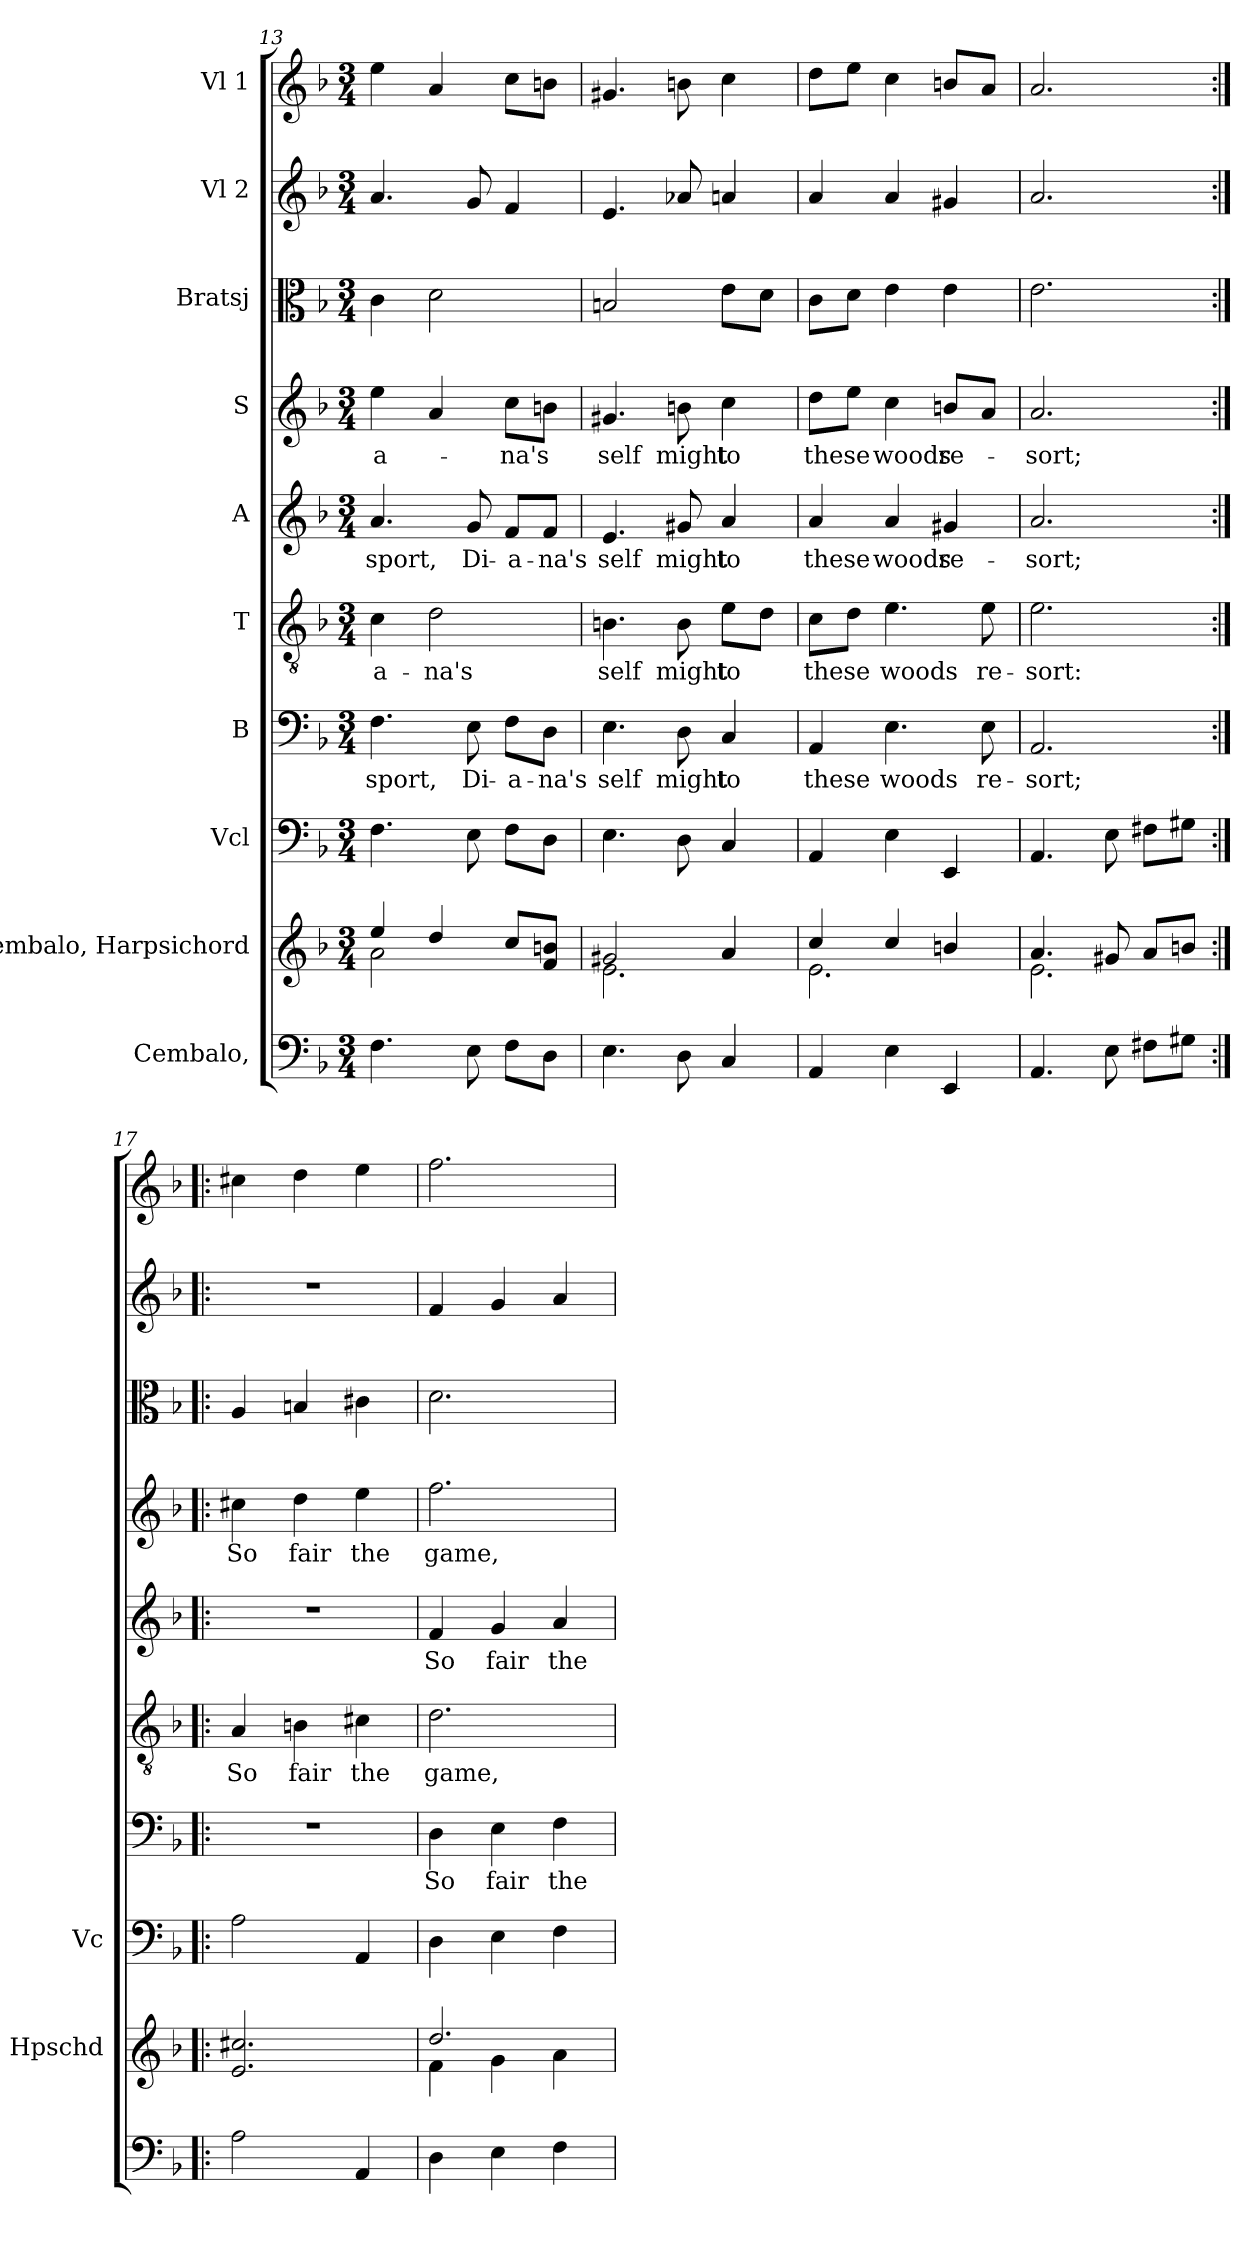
**kern	**kern	**kern	**kern	**text	**kern	**text	**kern	**text	**kern	**text	**kern	**kern	**kern
*part10	*part9	*part8	*part7	*part7	*part6	*part6	*part5	*part5	*part4	*part4	*part3	*part2	*part1
*staff10	*staff9	*staff8	*staff7	*staff7	*staff6	*staff6	*staff5	*staff5	*staff4	*staff4	*staff3	*staff2	*staff1
*I"Cembalo,	*I"Cembalo, Harpsichord	*I"Vcl	*I"B	*	*I"T	*	*I"A	*	*I"S	*	*I"Bratsj	*I"Vl 2	*I"Vl 1
*	*I'Hpschd	*I'Vc	*	*	*	*	*	*	*	*	*	*	*
*clefF4	*clefG2	*clefF4	*clefF4	*	*clefGv2	*	*clefG2	*	*clefG2	*	*clefC3	*clefG2	*clefG2
*k[b-]	*k[b-]	*k[b-]	*k[b-]	*	*k[b-]	*	*k[b-]	*	*k[b-]	*	*k[b-]	*k[b-]	*k[b-]
*M3/4	*M3/4	*M3/4	*M3/4	*	*M3/4	*	*M3/4	*	*M3/4	*	*M3/4	*M3/4	*M3/4
=13	=13	=13	=13	=13	=13	=13	=13	=13	=13	=13	=13	=13	=13
*	*^	*	*	*	*	*	*	*	*	*	*	*	*
!	!	!	!	!	!LO:LY:b	!	!LO:LY:b	!	!LO:LY:b	!	!LO:LY:b	!	!	!
4.F\	4ee/	2a\	4.F\	4.F\	sport,	4c\	-a-	4.a/	sport,	4ee\	-a-	4c\	4.a/	4ee\
!	!	!	!	!	!	!	!LO:LY:b	!	!	!	!	!	!	!
.	4dd/	.	.	.	.	2d\	-na's	.	.	4a/	.	2d\	.	4a/
!	!	!	!	!	!LO:LY:b	!	!	!	!LO:LY:b	!	!	!	!	!
8E\	.	.	8E\	8E\	Di-	.	.	8g/	Di-	.	.	.	8g/	.
!	!	!	!	!	!LO:LY:b	!	!	!	!LO:LY:b	!	!LO:LY:b	!	!	!
8F\L	8cc/L	4ryy	8F\L	8F\L	-a-	.	.	8f/L	-a-	8cc\L	-na's	.	4f/	8cc\L
!	!	!	!	!	!LO:LY:b	!	!	!	!LO:LY:b	!	!	!	!	!
8D\J	8f/ 8bn/J	.	8D\J	8D\J	-na's	.	.	8f/J	-na's	8bn\J	.	.	.	8bn\J
!!LO:PB:g=z
=14	=14	=14	=14	=14	=14	=14	=14	=14	=14	=14	=14	=14	=14	=14
!	!	!	!	!	!LO:LY:b	!	!LO:LY:b	!	!LO:LY:b	!	!LO:LY:b	!	!	!
4.E\	2g#X/	2.e\	4.E\	4.E\	self	4.Bn\	self	4.e/	self	4.g#X/	self	2Bn/	4.e/	4.g#X/
!	!	!	!	!	!LO:LY:b	!	!LO:LY:b	!	!LO:LY:b	!	!LO:LY:b	!	!	!
8D\	.	.	8D\	8D\	might	8B\	might	8g#X/	might	8bn\	might	.	8a-X/	8bn\
!	!	!	!	!	!LO:LY:b	!	!LO:LY:b	!	!LO:LY:b	!	!LO:LY:b	!	!	!
4C/	4a/	.	4C/	4C/	to	8e\L	to	4a/	to	4cc\	to	8e\L	4an/	4cc\
.	.	.	.	.	.	8d\J	.	.	.	.	.	8d\J	.	.
=15	=15	=15	=15	=15	=15	=15	=15	=15	=15	=15	=15	=15	=15	=15
!	!	!	!	!	!LO:LY:b	!	!LO:LY:b	!	!LO:LY:b	!	!LO:LY:b	!	!	!
4AA/	4cc/	2.e\	4AA/	4AA/	these	8c\L	these	4a/	these	8dd\L	these	8c\L	4a/	8dd\L
.	.	.	.	.	.	8d\J	.	.	.	8ee\J	.	8d\J	.	8ee\J
!	!	!	!	!	!LO:LY:b	!	!LO:LY:b	!	!LO:LY:b	!	!LO:LY:b	!	!	!
4E\	4cc/	.	4E\	4.E\	woods	4.e\	woods	4a/	woods	4cc\	woods	4e\	4a/	4cc\
!	!	!	!	!	!	!	!	!	!LO:LY:b	!	!LO:LY:b	!	!	!
4EE/	4bn/	.	4EE/	.	.	.	.	4g#X/	re-	8bn/L	re-	4e\	4g#X/	8bn/L
!	!	!	!	!	!LO:LY:b	!	!LO:LY:b	!	!	!	!	!	!	!
.	.	.	.	8E\	re-	8e\	re-	.	.	8a/J	.	.	.	8a/J
=16	=16	=16	=16	=16	=16	=16	=16	=16	=16	=16	=16	=16	=16	=16
!	!	!	!	!	!LO:LY:b	!	!LO:LY:b	!	!LO:LY:b	!	!LO:LY:b	!	!	!
4.AA/	4.a/	2.e\	4.AA/	2.AA/	-sort;	2.e\	-sort:	2.a/	-sort;	2.a/	-sort;	2.e\	2.a/	2.a/
8E\	8g#X/	.	8E\	.	.	.	.	.	.	.	.	.	.	.
8F#X\L	8a/L	.	8F#X\L	.	.	.	.	.	.	.	.	.	.	.
8G#X\J	8bn/J	.	8G#X\J	.	.	.	.	.	.	.	.	.	.	.
*	*v	*v	*	*	*	*	*	*	*	*	*	*	*	*
=17:|!|:	=17:|!|:	=17:|!|:	=17:|!|:	=17:|!|:	=17:|!|:	=17:|!|:	=17:|!|:	=17:|!|:	=17:|!|:	=17:|!|:	=17:|!|:	=17:|!|:	=17:|!|:
!	!	!	!	!	!	!LO:LY:b	!	!	!	!LO:LY:b	!	!	!
2A\	2.e/ 2.cc#X/	2A\	2.r	.	4A/	So	2.r	.	4cc#X\	So	4A/	2.r	4cc#X\
!	!	!	!	!	!	!LO:LY:b	!	!	!	!LO:LY:b	!	!	!
.	.	.	.	.	4Bn\	fair	.	.	4dd\	fair	4Bn/	.	4dd\
!	!	!	!	!	!	!LO:LY:b	!	!	!	!LO:LY:b	!	!	!
4AA/	.	4AA/	.	.	4c#X\	the	.	.	4ee\	the	4c#X\	.	4ee\
=18	=18	=18	=18	=18	=18	=18	=18	=18	=18	=18	=18	=18	=18
*	*^	*	*	*	*	*	*	*	*	*	*	*	*
!	!	!	!	!	!LO:LY:b	!	!LO:LY:b	!	!LO:LY:b	!	!LO:LY:b	!	!	!
4D\	2.dd/	4f\	4D\	4D\	So	2.d\	game,	4f/	So	2.ff\	game,	2.d\	4f/	2.ff\
!	!	!	!	!	!LO:LY:b	!	!	!	!LO:LY:b	!	!	!	!	!
4E\	.	4g\	4E\	4E\	fair	.	.	4g/	fair	.	.	.	4g/	.
!	!	!	!	!	!LO:LY:b	!	!	!	!LO:LY:b	!	!	!	!	!
4F\	.	4a\	4F\	4F\	the	.	.	4a/	the	.	.	.	4a/	.
*	*v	*v	*	*	*	*	*	*	*	*	*	*	*	*
=	=	=	=	=	=	=	=	=	=	=	=	=	=
*-	*-	*-	*-	*-	*-	*-	*-	*-	*-	*-	*-	*-	*-
